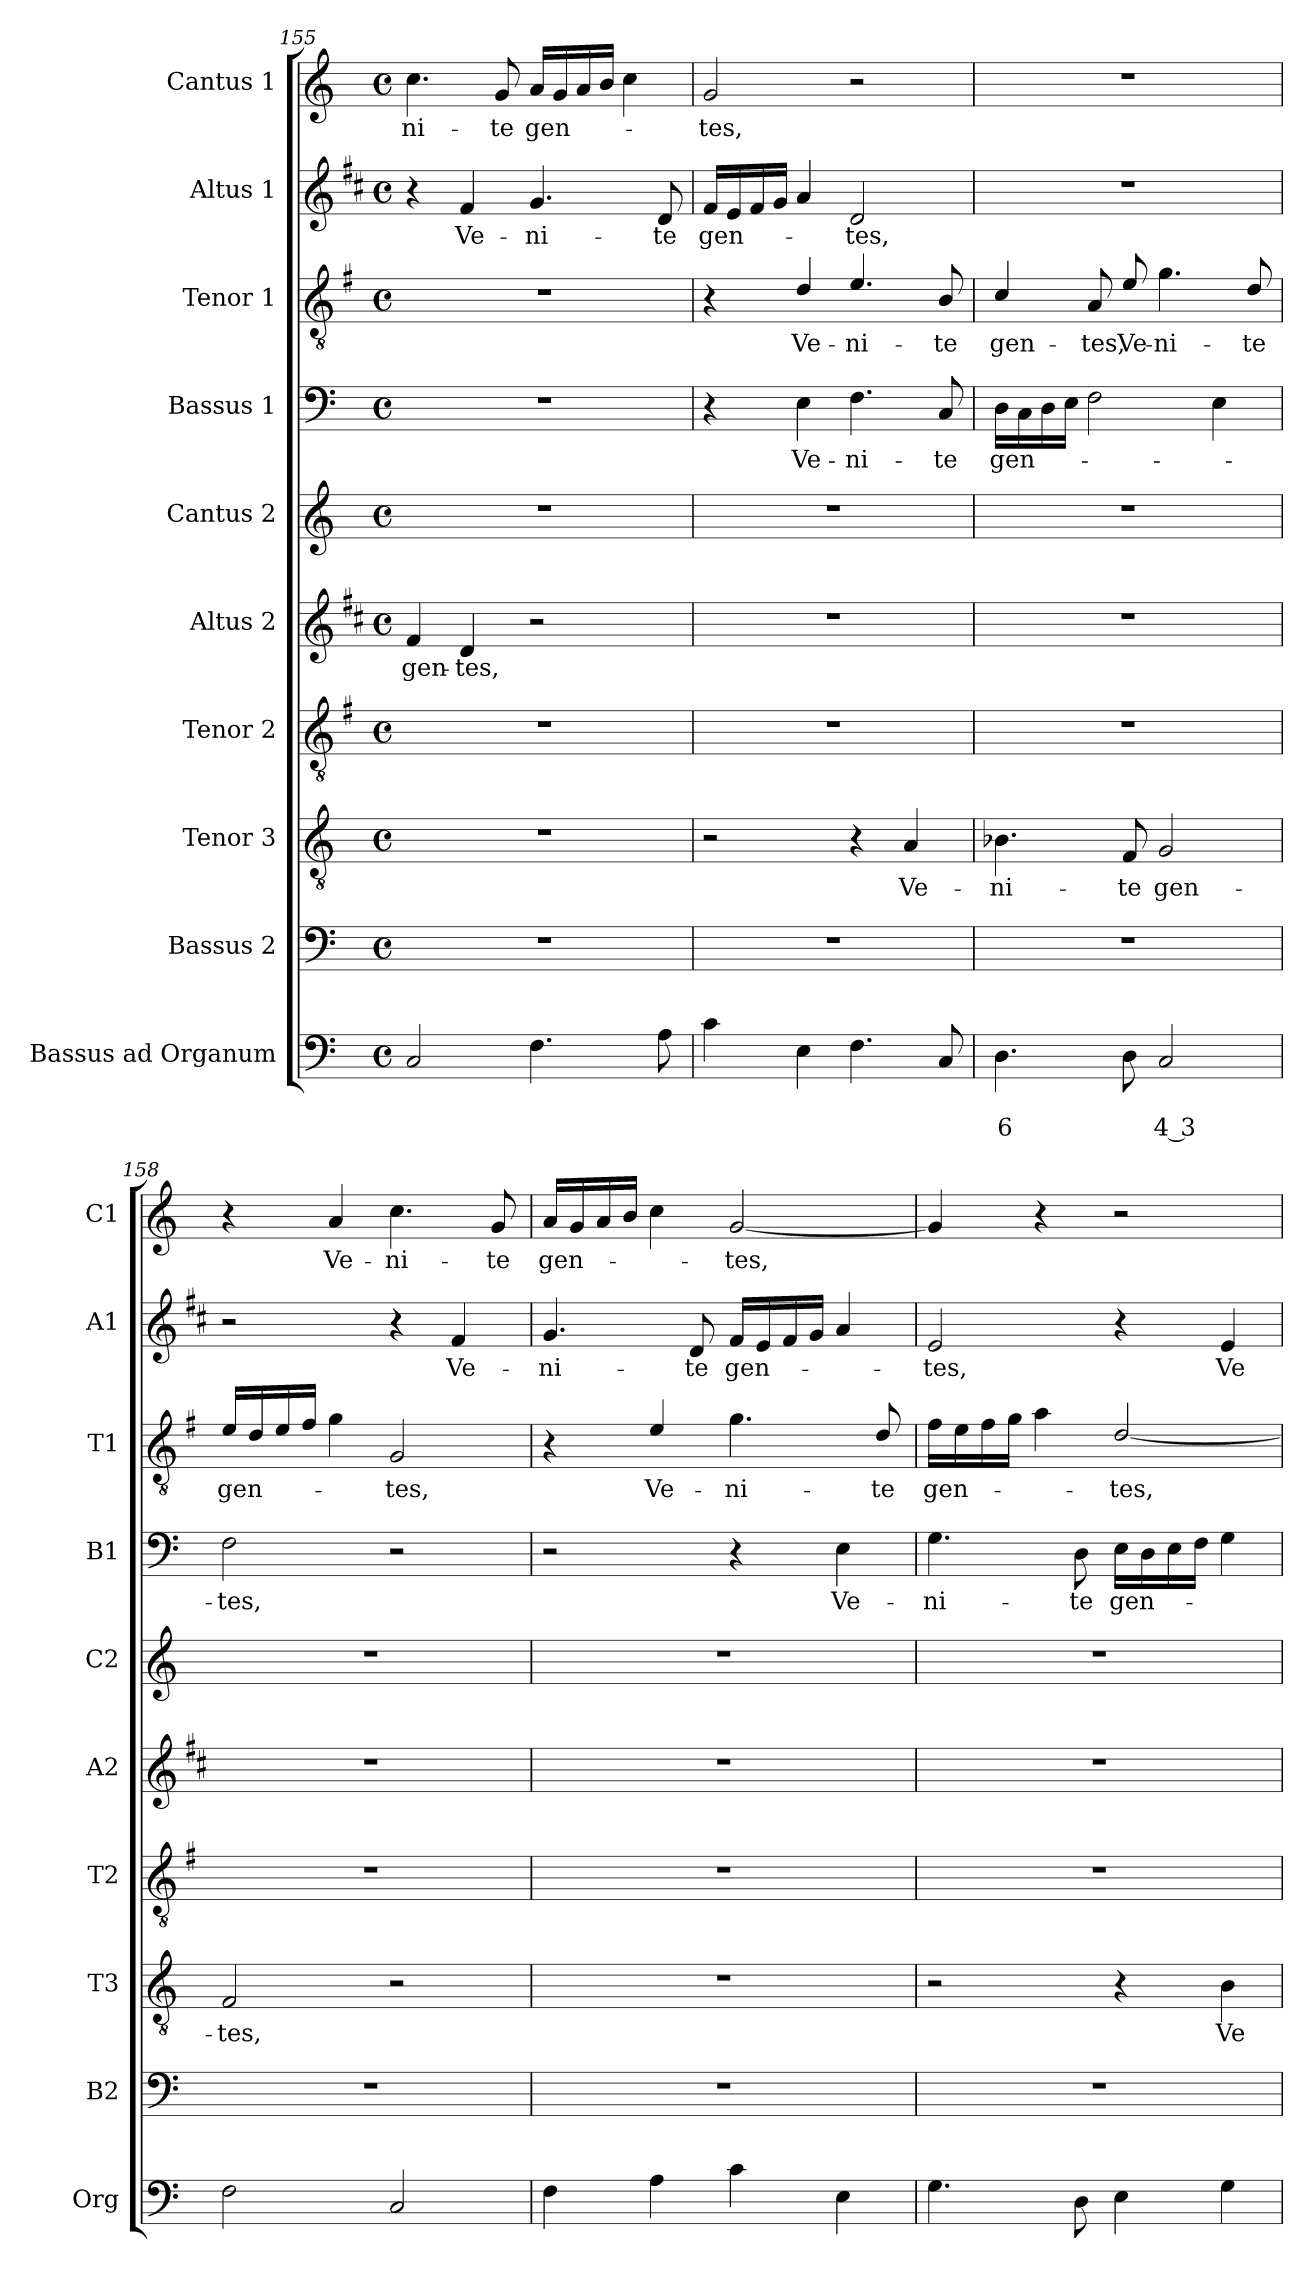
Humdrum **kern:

**kern	**text	**text	**kern	**kern	**text	**kern	**kern	**text	**kern	**kern	**text	**kern	**text	**kern	**text	**kern	**text
*part10	*part10	*part10	*part9	*part8	*part8	*part7	*part6	*part6	*part5	*part4	*part4	*part3	*part3	*part2	*part2	*part1	*part1
*staff10	*staff10	*staff10	*staff9	*staff8	*staff8	*staff7	*staff6	*staff6	*staff5	*staff4	*staff4	*staff3	*staff3	*staff2	*staff2	*staff1	*staff1
*I"Bassus ad Organum	*	*	*I"Bassus 2	*I"Tenor 3	*	*I"Tenor 2	*I"Altus 2	*	*I"Cantus 2	*I"Bassus 1	*	*I"Tenor 1	*	*I"Altus 1	*	*I"Cantus 1	*
*I'Org	*	*	*I'B2	*I'T3	*	*I'T2	*I'A2	*	*I'C2	*I'B1	*	*I'T1	*	*I'A1	*	*I'C1	*
*clefF4	*	*	*clefF4	*clefGv2	*	*clefGv2	*clefG2	*	*clefG2	*clefF4	*	*clefGv2	*	*clefG2	*	*clefG2	*
*	*	*	*	*	*	*ITrd4c7	*ITrd1c2	*	*	*	*	*ITrd4c7	*	*ITrd1c2	*	*	*
*k[]	*	*	*k[]	*k[]	*	*k[]	*k[]	*	*k[]	*k[]	*	*k[]	*	*k[]	*	*k[]	*
*C:	*	*	*C:	*C:	*	*C:	*C:	*	*C:	*C:	*	*C:	*	*C:	*	*C:	*
*M4/4	*	*	*M4/4	*M4/4	*	*M4/4	*M4/4	*	*M4/4	*M4/4	*	*M4/4	*	*M4/4	*	*M4/4	*
*met(c)	*	*	*met(c)	*met(c)	*	*met(c)	*met(c)	*	*met(c)	*met(c)	*	*met(c)	*	*met(c)	*	*met(c)	*
=155	=155	=155	=155	=155	=155	=155	=155	=155	=155	=155	=155	=155	=155	=155	=155	=155	=155
!	!	!	!	!	!	!	!	!LO:LY:b	!	!	!	!	!	!	!	!	!LO:LY:b
2C/	.	.	1r	1r	.	1r	4e/	gen-	1r	1r	.	1r	.	4r	.	4.cc\	-ni-
!	!	!	!	!	!	!	!	!LO:LY:b	!	!	!	!	!	!	!LO:LY:b	!	!
.	.	.	.	.	.	.	4c/	-tes,	.	.	.	.	.	4e/	Ve-	.	.
!	!	!	!	!	!	!	!	!	!	!	!	!	!	!	!	!	!LO:LY:b
.	.	.	.	.	.	.	.	.	.	.	.	.	.	.	.	8g/	-te
!	!	!	!	!	!	!	!	!	!	!	!	!	!	!	!LO:LY:b	!	!LO:LY:b
4.F\	.	.	.	.	.	.	2r	.	.	.	.	.	.	4.f/	-ni-	16a/LL	gen-
.	.	.	.	.	.	.	.	.	.	.	.	.	.	.	.	16g/	.
.	.	.	.	.	.	.	.	.	.	.	.	.	.	.	.	16a/	.
.	.	.	.	.	.	.	.	.	.	.	.	.	.	.	.	16b/JJ	.
.	.	.	.	.	.	.	.	.	.	.	.	.	.	.	.	4cc\	.
!	!	!	!	!	!	!	!	!	!	!	!	!	!	!	!LO:LY:b	!	!
8A\	.	.	.	.	.	.	.	.	.	.	.	.	.	8c/	-te	.	.
=156	=156	=156	=156	=156	=156	=156	=156	=156	=156	=156	=156	=156	=156	=156	=156	=156	=156
!	!	!	!	!	!	!	!	!	!	!	!	!	!	!	!LO:LY:b	!	!LO:LY:b
4c\	.	.	1r	2r	.	1r	1r	.	1r	4r	.	4r	.	16e/LL	gen-	2g/	-tes,
.	.	.	.	.	.	.	.	.	.	.	.	.	.	16d/	.	.	.
.	.	.	.	.	.	.	.	.	.	.	.	.	.	16e/	.	.	.
.	.	.	.	.	.	.	.	.	.	.	.	.	.	16f/JJ	.	.	.
!	!	!	!	!	!	!	!	!	!	!	!LO:LY:b	!	!LO:LY:b	!	!	!	!
4E\	.	.	.	.	.	.	.	.	.	4E\	Ve-	4G/	Ve-	4g/	.	.	.
!	!	!	!	!	!	!	!	!	!	!	!LO:LY:b	!	!LO:LY:b	!	!LO:LY:b	!	!
4.F\	.	.	.	4r	.	.	.	.	.	4.F\	-ni-	4.A/	-ni-	2c/	-tes,	2r	.
!	!	!	!	!	!LO:LY:b	!	!	!	!	!	!	!	!	!	!	!	!
.	.	.	.	4A/	Ve-	.	.	.	.	.	.	.	.	.	.	.	.
!	!	!	!	!	!	!	!	!	!	!	!LO:LY:b	!	!LO:LY:b	!	!	!	!
8C/	.	.	.	.	.	.	.	.	.	8C/	-te	8E/	-te	.	.	.	.
=157	=157	=157	=157	=157	=157	=157	=157	=157	=157	=157	=157	=157	=157	=157	=157	=157	=157
!	!	!LO:LY:b	!	!	!LO:LY:b	!	!	!	!	!	!LO:LY:b	!	!LO:LY:b	!	!	!	!
4.D\	.	6	1r	4.B-X\	-ni-	1r	1r	.	1r	16D\LL	gen-	4F/	gen-	1r	.	1r	.
.	.	.	.	.	.	.	.	.	.	16C\	.	.	.	.	.	.	.
.	.	.	.	.	.	.	.	.	.	16D\	.	.	.	.	.	.	.
.	.	.	.	.	.	.	.	.	.	16E\JJ	.	.	.	.	.	.	.
!	!	!	!	!	!	!	!	!	!	!	!	!	!LO:LY:b	!	!	!	!
.	.	.	.	.	.	.	.	.	.	2F\	.	8D/	-tes,	.	.	.	.
!	!	!	!	!	!LO:LY:b	!	!	!	!	!	!	!	!LO:LY:b	!	!	!	!
8D\	.	.	.	8F/	-te	.	.	.	.	.	.	8A/	Ve-	.	.	.	.
!	!	!LO:LY:b	!	!	!LO:LY:b	!	!	!	!	!	!	!	!LO:LY:b	!	!	!	!
2C/	.	4 3	.	2G/	gen-	.	.	.	.	.	.	4.c\	-ni-	.	.	.	.
.	.	.	.	.	.	.	.	.	.	4E\	.	.	.	.	.	.	.
!	!	!	!	!	!	!	!	!	!	!	!	!	!LO:LY:b	!	!	!	!
.	.	.	.	.	.	.	.	.	.	.	.	8G/	-te	.	.	.	.
!!LO:PB:g=z
=158	=158	=158	=158	=158	=158	=158	=158	=158	=158	=158	=158	=158	=158	=158	=158	=158	=158
!	!	!	!	!	!LO:LY:b	!	!	!	!	!	!LO:LY:b	!	!LO:LY:b	!	!	!	!
2F\	.	.	1r	2F/	-tes,	1r	1r	.	1r	2F\	-tes,	16A/LL	gen-	2r	.	4r	.
.	.	.	.	.	.	.	.	.	.	.	.	16G/	.	.	.	.	.
.	.	.	.	.	.	.	.	.	.	.	.	16A/	.	.	.	.	.
.	.	.	.	.	.	.	.	.	.	.	.	16B/JJ	.	.	.	.	.
!	!	!	!	!	!	!	!	!	!	!	!	!	!	!	!	!	!LO:LY:b
.	.	.	.	.	.	.	.	.	.	.	.	4c\	.	.	.	4a/	Ve-
!	!	!	!	!	!	!	!	!	!	!	!	!	!LO:LY:b	!	!	!	!LO:LY:b
2C/	.	.	.	2r	.	.	.	.	.	2r	.	2C/	-tes,	4r	.	4.cc\	-ni-
!	!	!	!	!	!	!	!	!	!	!	!	!	!	!	!LO:LY:b	!	!
.	.	.	.	.	.	.	.	.	.	.	.	.	.	4e/	Ve-	.	.
!	!	!	!	!	!	!	!	!	!	!	!	!	!	!	!	!	!LO:LY:b
.	.	.	.	.	.	.	.	.	.	.	.	.	.	.	.	8g/	-te
=159	=159	=159	=159	=159	=159	=159	=159	=159	=159	=159	=159	=159	=159	=159	=159	=159	=159
!	!	!	!	!	!	!	!	!	!	!	!	!	!	!	!LO:LY:b	!	!LO:LY:b
4F\	.	.	1r	1r	.	1r	1r	.	1r	2r	.	4r	.	4.f/	-ni-	16a/LL	gen-
.	.	.	.	.	.	.	.	.	.	.	.	.	.	.	.	16g/	.
.	.	.	.	.	.	.	.	.	.	.	.	.	.	.	.	16a/	.
.	.	.	.	.	.	.	.	.	.	.	.	.	.	.	.	16b/JJ	.
!	!	!	!	!	!	!	!	!	!	!	!	!	!LO:LY:b	!	!	!	!
4A\	.	.	.	.	.	.	.	.	.	.	.	4A/	Ve-	.	.	4cc\	.
!	!	!	!	!	!	!	!	!	!	!	!	!	!	!	!LO:LY:b	!	!
.	.	.	.	.	.	.	.	.	.	.	.	.	.	8c/	-te	.	.
!	!	!	!	!	!	!	!	!	!	!	!	!	!LO:LY:b	!	!LO:LY:b	!	!LO:LY:b
4c\	.	.	.	.	.	.	.	.	.	4r	.	4.c\	-ni-	16e/LL	gen-	[2g/	-tes,
.	.	.	.	.	.	.	.	.	.	.	.	.	.	16d/	.	.	.
.	.	.	.	.	.	.	.	.	.	.	.	.	.	16e/	.	.	.
.	.	.	.	.	.	.	.	.	.	.	.	.	.	16f/JJ	.	.	.
!	!	!	!	!	!	!	!	!	!	!	!LO:LY:b	!	!	!	!	!	!
4E\	.	.	.	.	.	.	.	.	.	4E\	Ve-	.	.	4g/	.	.	.
!	!	!	!	!	!	!	!	!	!	!	!	!	!LO:LY:b	!	!	!	!
.	.	.	.	.	.	.	.	.	.	.	.	8G/	-te	.	.	.	.
=160	=160	=160	=160	=160	=160	=160	=160	=160	=160	=160	=160	=160	=160	=160	=160	=160	=160
!	!	!	!	!	!	!	!	!	!	!	!LO:LY:b	!	!LO:LY:b	!	!LO:LY:b	!	!
4.G\	.	.	1r	2r	.	1r	1r	.	1r	4.G\	-ni-	16B\LL	gen-	2d/	-tes,	4g/]	.
.	.	.	.	.	.	.	.	.	.	.	.	16A\	.	.	.	.	.
.	.	.	.	.	.	.	.	.	.	.	.	16B\	.	.	.	.	.
.	.	.	.	.	.	.	.	.	.	.	.	16c\JJ	.	.	.	.	.
.	.	.	.	.	.	.	.	.	.	.	.	4d\	.	.	.	4r	.
!	!	!	!	!	!	!	!	!	!	!	!LO:LY:b	!	!	!	!	!	!
8D\	.	.	.	.	.	.	.	.	.	8D\	-te	.	.	.	.	.	.
!	!	!	!	!	!	!	!	!	!	!	!LO:LY:b	!	!LO:LY:b	!	!	!	!
4E\	.	.	.	4r	.	.	.	.	.	16E\LL	gen-	[2G/	-tes,	4r	.	2r	.
.	.	.	.	.	.	.	.	.	.	16D\	.	.	.	.	.	.	.
.	.	.	.	.	.	.	.	.	.	16E\	.	.	.	.	.	.	.
.	.	.	.	.	.	.	.	.	.	16F\JJ	.	.	.	.	.	.	.
!	!	!	!	!	!LO:LY:b	!	!	!	!	!	!	!	!	!	!LO:LY:b	!	!
4G\	.	.	.	4B\	Ve-	.	.	.	.	4G\	.	.	.	4d/	Ve-	.	.
=	=	=	=	=	=	=	=	=	=	=	=	=	=	=	=	=	=
*-	*-	*-	*-	*-	*-	*-	*-	*-	*-	*-	*-	*-	*-	*-	*-	*-	*-
